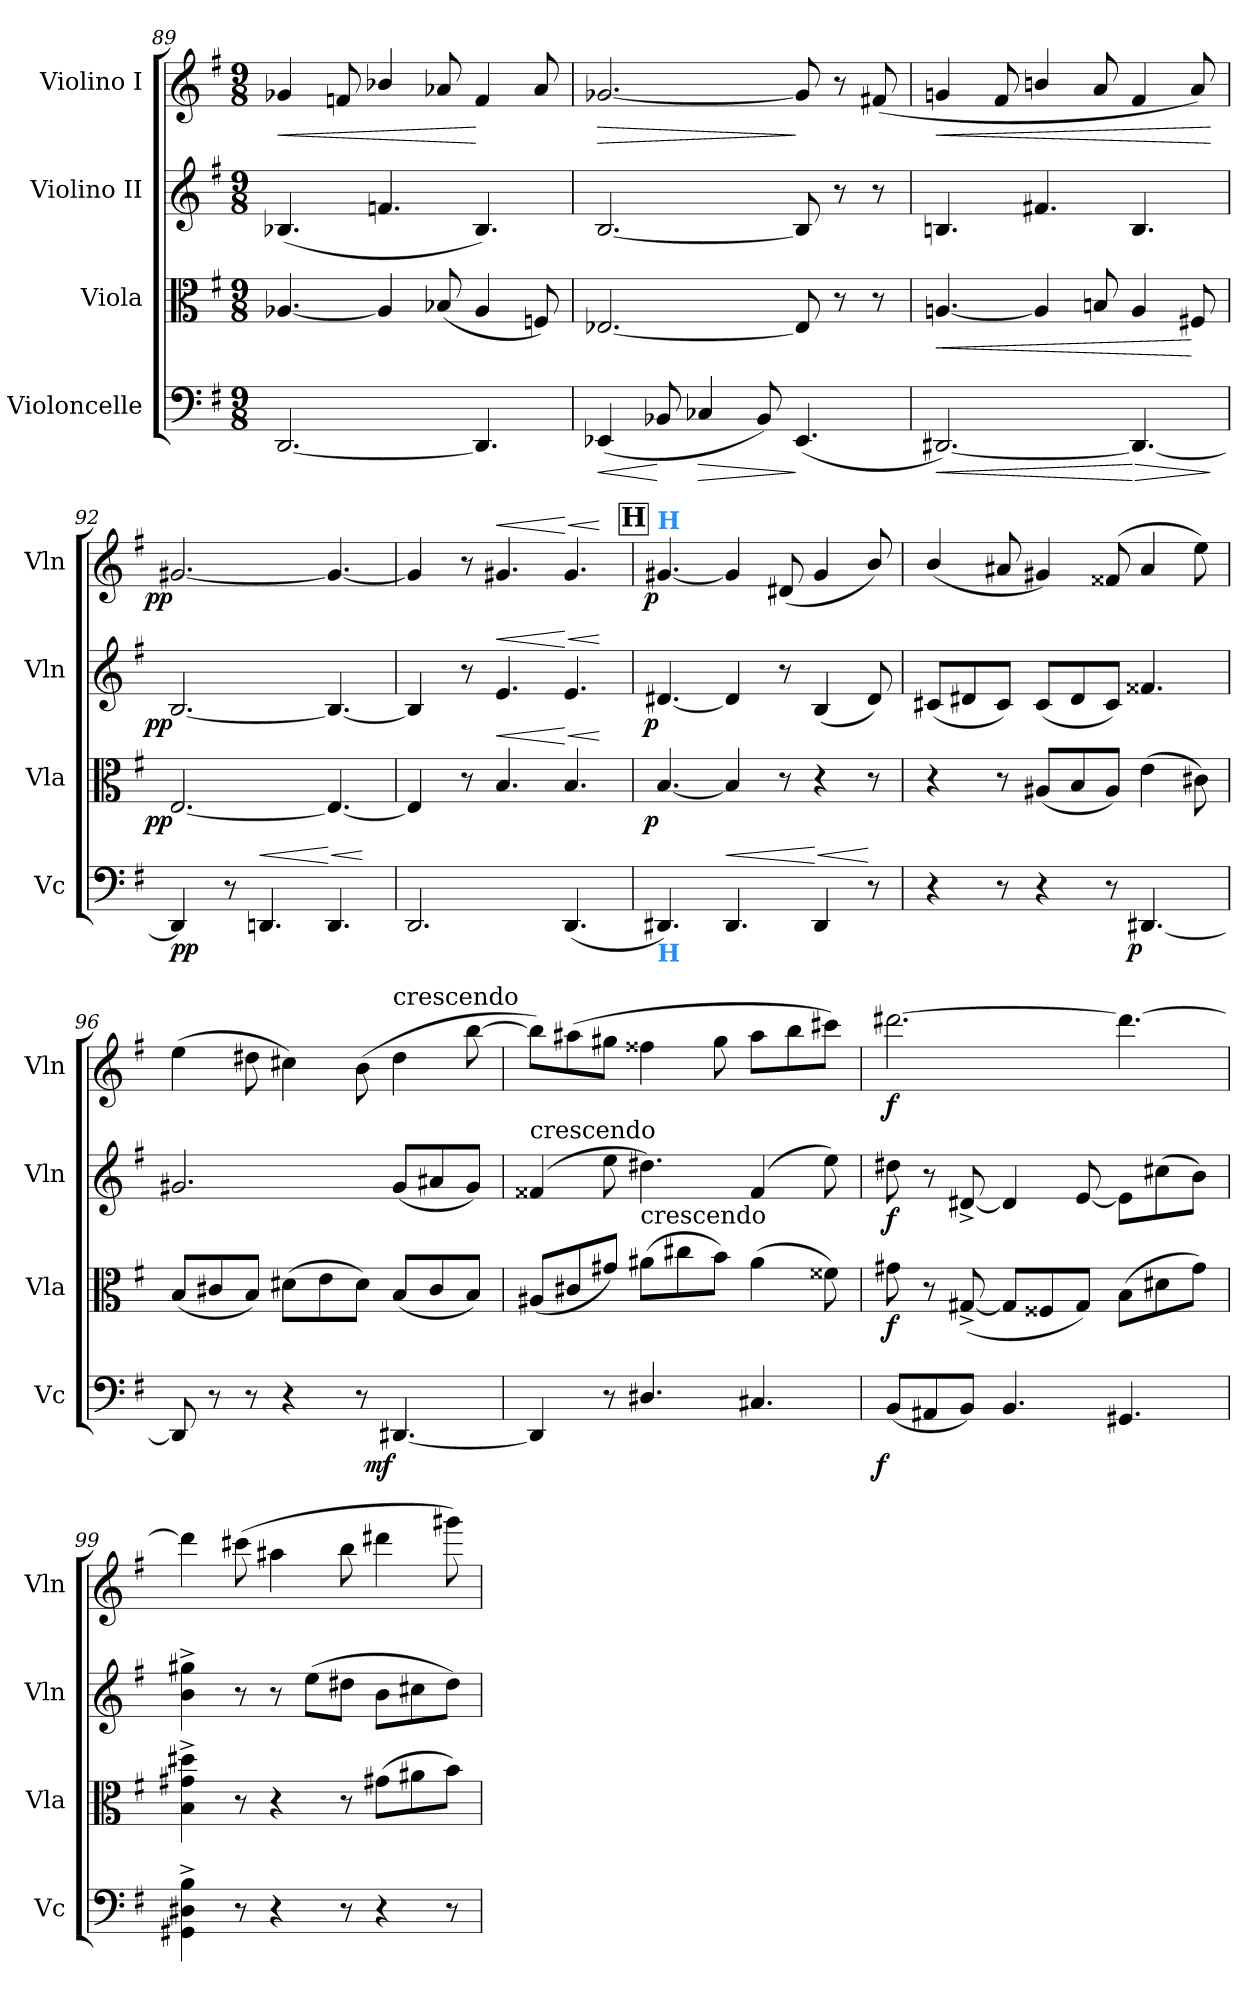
**kern	**dynam	**kern	**dynam	**kern	**dynam	**kern	**dynam
*part4	*part4	*part3	*part3	*part2	*part2	*part1	*part1
*staff4	*staff4	*staff3	*staff3	*staff2	*staff2	*staff1	*staff1
*I"Violoncelle	*	*I"Viola	*	*I"Violino II	*	*I"Violino I	*
*I'Vc	*	*I'Vla	*	*I'Vln	*	*I'Vln	*
*clefF4	*	*clefC3	*	*clefG2	*	*clefG2	*
*k[f#]	*	*k[f#]	*	*k[f#]	*	*k[f#]	*
*e:	*	*e:	*	*e:	*	*e:	*
*M9/8	*	*M9/8	*	*M9/8	*	*M9/8	*
=89	=89	=89	=89	=89	=89	=89	=89
!	!	!	!	!	!	!	!LO:HP:b
[2.DD/	.	[4.A-X/	.	(4.B-X/	.	4g-X/	<
.	.	.	.	.	.	8fn/	.
.	.	4A-/]	.	4.fn/	.	4b-X/	.
.	.	(8B-X/	.	.	.	8a-X/	.
4.DD/]	.	4A-/	.	4.B-/)	.	4f/	[
.	.	8Fn/)	.	.	.	8a-/	.
=90	=90	=90	=90	=90	=90	=90	=90
!	!LO:HP:b	!	!	!	!	!	!LO:HP:b
(4EE-X/	<	[2.E-X/	.	[2.B/	.	[2.g-X/	>
8BB-X/	[	.	.	.	.	.	.
!	!LO:HP:b	!	!	!	!	!	!
4C-X/	>	.	.	.	.	.	.
8BB-/)	.	.	.	.	.	.	.
(4.EE-/	]	8E-/]	.	8B/]	.	8g-/]	]
.	.	8r	.	8r	.	8r	.
.	.	8r	.	8r	.	(>8f#X/	.
=91	=91	=91	=91	=91	=91	=91	=91
!	!LO:HP:b	!	!LO:HP:b	!	!	!	!LO:HP:b
[2.DD#X/)	<	[4.An/	<	4.Bn/	.	4gn/	<
.	.	.	.	.	.	8f#/	.
.	.	4A/]	.	4.f#X/	.	4bn/	.
.	.	8Bn/	.	.	.	8a/	.
!	!LO:HP:n=1:b	!	!	!	!	!	!
4.DD#/_	[ >	4A/	.	4.B/	.	4f#/	.
.	.	8F#X/	[	.	.	8a/)	.
.	]	.	.	.	.	.	[
=92	=92	=92	=92	=92	=92	=92	=92
!	!	!	!LO:DY:rj	!	!LO:DY:rj	!	!LO:DY:rj
4DD#/]	pp	[2.E/	pp	[2.B/	pp	[2.g#X/	pp
8r	.	.	.	.	.	.	.
!	!LO:HP:a	!	!	!	!	!	!
4.DDn/	<	.	.	.	.	.	.
!	!LO:HP:n=1:a	!	!	!	!	!	!
4.DD/	[ <	4.E/_	.	4.B/_	.	4.g#/_	.
.	[	.	.	.	.	.	.
=93	=93	=93	=93	=93	=93	=93	=93
2.DD/	.	4E/]	.	4B/]	.	4g#/]	.
.	.	8r	.	8r	.	8r	.
!	!	!	!LO:HP:a	!	!LO:HP:a	!	!LO:HP:a
.	.	4.B/	<	4.e/	<	4.g#X/	<
!	!	!	!LO:HP:n=1:a	!	!LO:HP:n=1:a	!	!LO:HP:n=1:a
(4.DD/	.	4.B/	[ <	4.e/	[ <	4.g#/	[ <
.	.	.	[	.	[	.	[
!!LO:REH:place=s1:t=H
=94	=94	=94	=94	=94	=94	=94	=94
!	!	!	!	!	!	!LO:TX:a:B:color=dodgerblue:t=H	!
!LO:TX:b:B:color=dodgerblue:t=H	!	!	!	!	!	!	!
!	!	!	!LO:DY:rj	!	!LO:DY:rj	!	!LO:DY:rj
4.DD#X/)	.	[4.B/	p	[4.d#X/	p	[4.g#X/	p
!	!LO:HP:a	!	!	!	!	!	!
4.DD#/	<	4B/]	.	4d#/]	.	4g#/]	.
.	.	8r	.	8r	.	(8d#X/	.
!	!LO:HP:n=1:a	!	!	!	!	!	!
4DD#/	[ <	4r	.	(4B/	.	4g#/	.
8r	[	8r	.	8d#/)	.	8b/)	.
=95	=95	=95	=95	=95	=95	=95	=95
4r	.	4r	.	(8c#X/L	.	(4b/	.
.	.	.	.	8d#X/	.	.	.
8r	.	8r	.	8c#/J)	.	8a#X/	.
4r	.	(8A#X/L	.	(8c#/L	.	4g#X/)	.
.	.	8B/	.	8d#/	.	.	.
8r	.	8A#/J)	.	8c#/J)	.	(8f##X/	.
!	!LO:DY:rj	!	!	!	!	!	!
[4.DD#X/	p	(4e\	.	4.f##X/	.	4a#/	.
.	.	8c#X\)	.	.	.	8ee\)	.
=96	=96	=96	=96	=96	=96	=96	=96
8DD#/]	.	(8B/L	.	2.g#X/	.	(4ee\	.
8r	.	8c#X/	.	.	.	.	.
8r	.	8B/J)	.	.	.	8dd#X\	.
4r	.	(8d#X\L	.	.	.	4cc#X\)	.
.	.	8e\	.	.	.	.	.
8r	.	8d#\J)	.	.	.	(8b\	.
!	!	!	!	!	!	!LO:TX:t=crescendo	!
!	!LO:DY:rj	!	!	!	!	!	!
[4.DD#X/	mf	(8B/L	.	(8g#/L	.	4dd#\	.
.	.	8c#/	.	8a#X/	.	.	.
.	.	8B/J)	.	8g#/J)	.	[8bb\	.
=97	=97	=97	=97	=97	=97	=97	=97
!	!	!	!	!LO:TX:t=crescendo	!	!	!
4DD#/]	.	(8A#X/L	.	(4f##X/	.	8bb\L])	.
.	.	8c#X/	.	.	.	(8aa#X\	.
8r	.	8g#X/J)	.	8ee\	.	8gg#X\J	.
!	!	!LO:TX:t=crescendo	!	!	!	!	!
4.D#X/	.	(8a#X\L	.	4.dd#X\)	.	4ff##X\	.
.	.	8cc#X\	.	.	.	.	.
.	.	8b\J)	.	.	.	8gg#\	.
4.C#X/	.	(4a#\	.	(4f##/	.	8aa#\L	.
.	.	.	.	.	.	8bb\	.
.	.	8f##X\)	.	8ee\)	.	8ccc#X\J)	.
=98	=98	=98	=98	=98	=98	=98	=98
!	!LO:DY:rj	!	!	!	!	!	!
(8BB/L	f	8g#X\	f	8dd#X\	f	[2.ddd#X\	f
8AA#X/	.	8r	.	8r	.	.	.
8BB/J)	.	([8G#X^>/	.	[8d#X^>/	.	.	.
4.BB/	.	8G#/L]	.	4d#/]	.	.	.
.	.	8F##X/	.	.	.	.	.
.	.	8G#/J)	.	[8e/	.	.	.
4.GG#X/	.	(8B\L	.	8e\L]	.	4.ddd#\_	.
.	.	8d#X\	.	(8cc#X\	.	.	.
.	.	8g#\J)	.	8b\J)	.	.	.
=99	=99	=99	=99	=99	=99	=99	=99
4GG#X^\ 4D#X^\ 4B^\	.	4B^\ 4g#X^\ 4dd#X^\	.	4b^\ 4gg#X^\	.	4ddd#\]	.
8r	.	8r	.	8r	.	(8ccc#X\	.
4r	.	4r	.	8r	.	4aa#X\	.
.	.	.	.	(8ee\L	.	.	.
8r	.	8r	.	8dd#X\J	.	8bb\	.
4r	.	(8g#X\L	.	8b\L	.	4ddd#X\	.
.	.	8a#X\	.	8cc#X\	.	.	.
8r	.	8b\J)	.	8dd#\J)	.	8ggg#X\)	.
=	=	=	=	=	=	=	=
*-	*-	*-	*-	*-	*-	*-	*-
